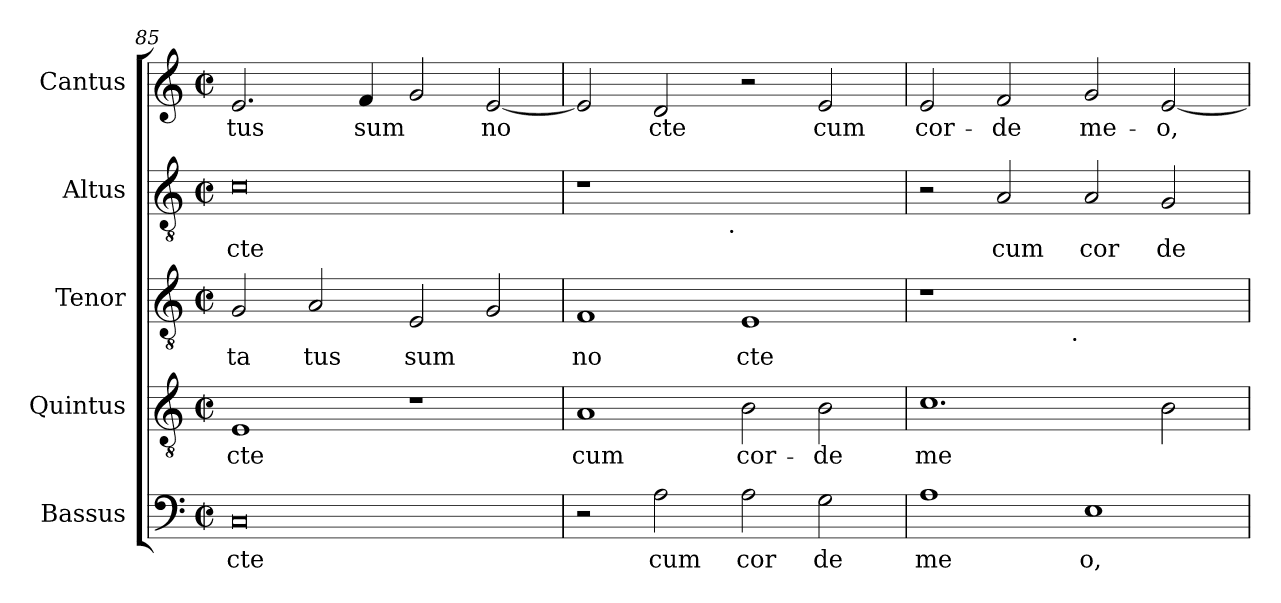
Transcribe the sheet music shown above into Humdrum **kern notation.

**kern	**text	**kern	**text	**kern	**text	**kern	**text	**kern	**text
*part5	*part5	*part4	*part4	*part3	*part3	*part2	*part2	*part1	*part1
*staff5	*staff5	*staff4	*staff4	*staff3	*staff3	*staff2	*staff2	*staff1	*staff1
*I"Bassus	*	*I"Quintus	*	*I"Tenor	*	*I"Altus	*	*I"Cantus	*
*clefF4	*	*clefGv2	*	*clefGv2	*	*clefGv2	*	*clefG2	*
*k[]	*	*k[]	*	*k[]	*	*k[]	*	*k[]	*
*C:	*	*C:	*	*C:	*	*C:	*	*C:	*
*M2/2	*	*M2/2	*	*M2/2	*	*M2/2	*	*M2/2	*
*met(c|)	*	*met(c|)	*	*met(c|)	*	*met(c|)	*	*met(c|)	*
=85	=85	=85	=85	=85	=85	=85	=85	=85	=85
!	!LO:LY:b:cj	!	!LO:LY:b:cj	!	!LO:LY:b:cj	!	!LO:LY:b:cj	!	!LO:LY:b:cj
0C	cte	1E	-cte	2G/	ta	0c	cte	2.e/	-tus
!	!	!	!	!	!LO:LY:b:cj	!	!	!	!
.	.	.	.	2A/	tus	.	.	.	.
!	!	!	!	!	!	!	!	!	!LO:LY:b:cj
.	.	.	.	.	.	.	.	4f/	sum
!	!	!	!	!	!LO:LY:b:cj	!	!	!	!LO:LY:b:cj
.	.	1r	.	2E/	sum	.	.	2g/	.
!	!	!	!	!	!LO:LY:b:cj	!	!	!	!LO:LY:b:cj
.	.	.	.	2G/	.	.	.	[<2e/	no-
=86	=86	=86	=86	=86	=86	=86	=86	=86	=86
!	!	!	!LO:LY:b:cj	!	!LO:LY:b:cj	!	!	!	!LO:LY:b:cj
*	*	*	*	*	*	*^	*	*	*
2r	.	1A	cum	1F	no	1r	2ryy	.	2e/]	--
!	!LO:LY:b:cj	!	!	!	!	!	!	!	!	!LO:LY:b:cj
2A\	cum	.	.	.	.	.	4...ryy	.	2d/	-cte
!	!	!	!	!	!	!	!LO:TX:b:t=.	!	!	!
.	.	.	.	.	.	.	1ryy	.	.	.
!	!LO:LY:b:cj	!	!LO:LY:b:cj	!	!LO:LY:b:cj	!	!	!	!	!
2A\	cor	2B\	cor-	1E	cte	1ryy	.	.	2r	.
!	!LO:LY:b:cj	!	!LO:LY:b:cj	!	!	!	!	!	!	!LO:LY:b:cj
2G\	de	2B\	-de	.	.	.	.	.	2e/	cum
.	.	.	.	.	.	.	32ryy	.	.	.
=87	=87	=87	=87	=87	=87	=87	=87	=87	=87	=87
!	!LO:LY:b:cj	!	!LO:LY:b:cj	!	!	!	!	!	!	!LO:LY:b:cj
*	*	*	*	*^	*	*v	*v	*	*	*
1A	me	1.c	me-	1r	2ryy	.	2r	.	2e/	cor-
!	!	!	!	!	!	!	!	!LO:LY:b:cj	!	!LO:LY:b:cj
.	.	.	.	.	4...ryy	.	2A/	cum	2f/	-de
!	!	!	!	!	!LO:TX:b:t=.	!	!	!	!	!
.	.	.	.	.	1ryy	.	.	.	.	.
!	!LO:LY:b:cj	!	!	!	!	!	!	!LO:LY:b:cj	!	!LO:LY:b:cj
1E	o,	.	.	1ryy	.	.	2A/	cor	2g/	me-
!	!	!	!LO:LY:b:cj	!	!	!	!	!LO:LY:b:cj	!	!LO:LY:b:cj
.	.	2B\	--	.	.	.	2G/	de	[<2e/	-o,
.	.	.	.	.	32ryy	.	.	.	.	.
*	*	*	*	*v	*v	*	*	*	*	*
=	=	=	=	=	=	=	=	=	=
*-	*-	*-	*-	*-	*-	*-	*-	*-	*-
